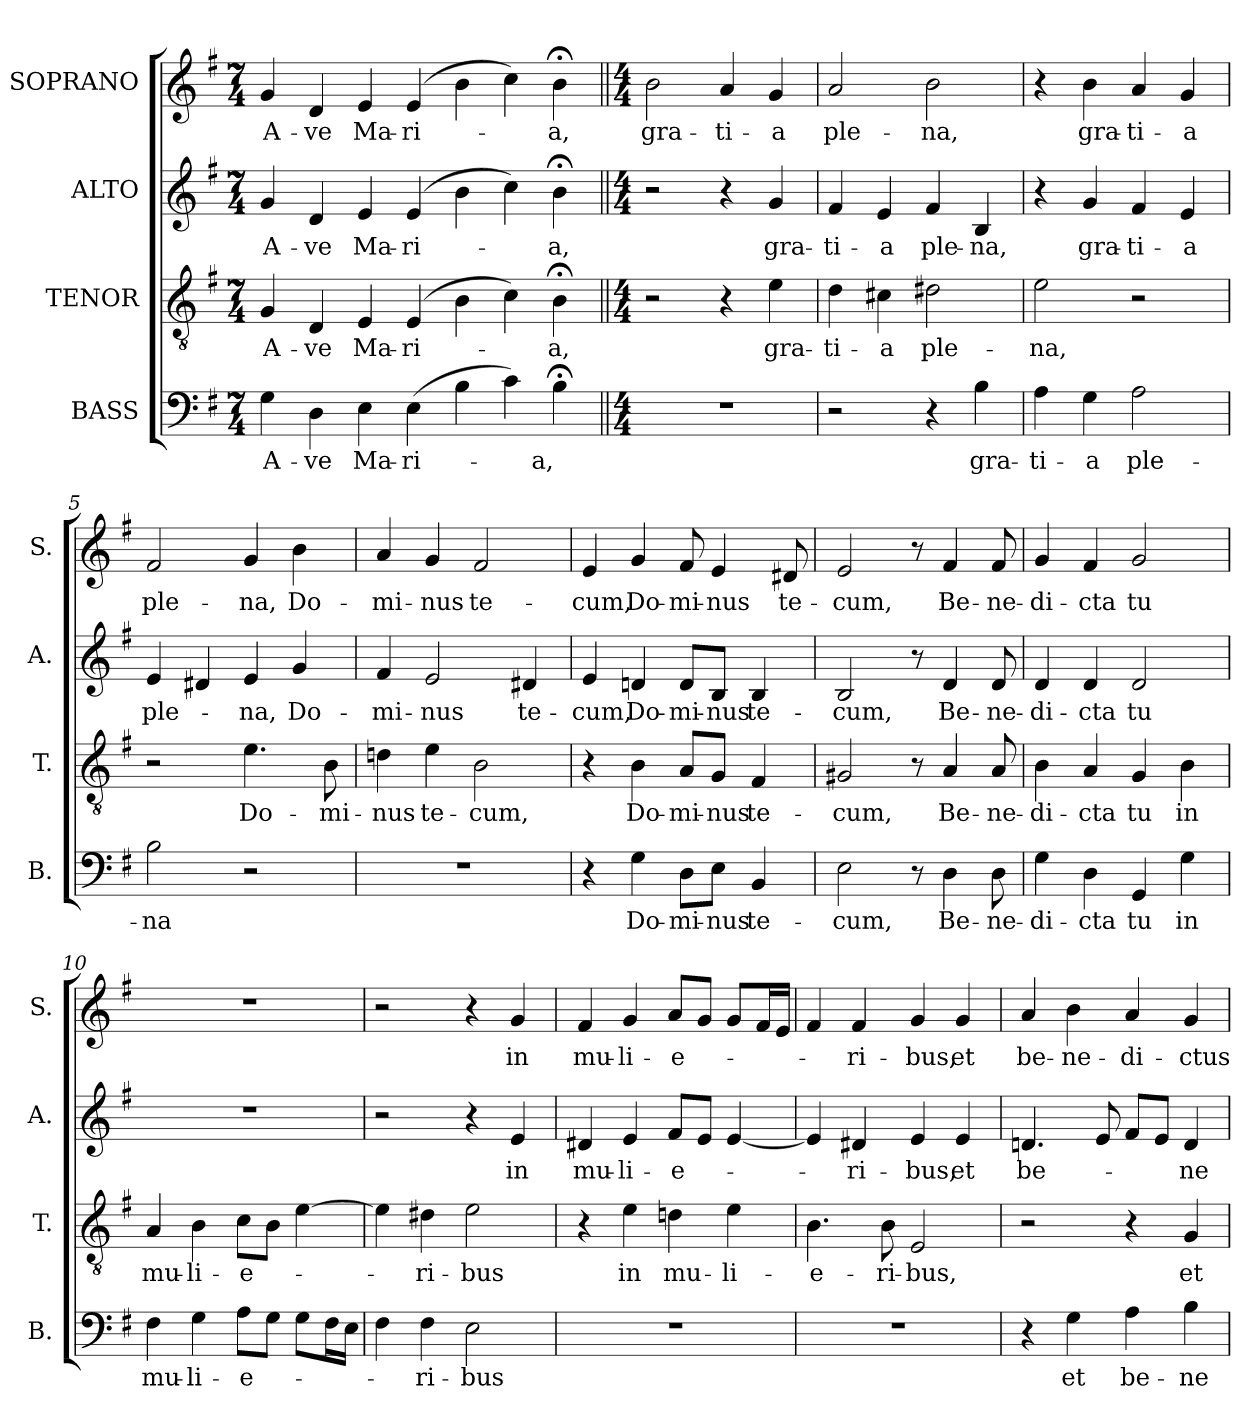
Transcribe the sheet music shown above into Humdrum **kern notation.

**kern	**text	**kern	**text	**kern	**text	**kern	**text
*part4	*part4	*part3	*part3	*part2	*part2	*part1	*part1
*staff4	*staff4	*staff3	*staff3	*staff2	*staff2	*staff1	*staff1
*I"BASS	*	*I"TENOR	*	*I"ALTO	*	*I"SOPRANO	*
*I'B.	*	*I'T.	*	*I'A.	*	*I'S.	*
*clefF4	*	*clefGv2	*	*clefG2	*	*clefG2	*
*	*	*ITrd7c12	*	*	*	*	*
*k[f#]	*	*k[f#]	*	*k[f#]	*	*k[f#]	*
*G:	*	*G:	*	*G:	*	*G:	*
*M7/4	*	*M7/4	*	*M7/4	*	*M7/4	*
=1	=1	=1	=1	=1	=1	=1	=1
!	!LO:LY:b	!	!LO:LY:b	!	!LO:LY:b	!	!LO:LY:b
4G\	A-	4GG/	A-	4g/	A-	4g/	A-
!	!LO:LY:b	!	!LO:LY:b	!	!LO:LY:b	!	!LO:LY:b
4D\	-ve	4DD/	-ve	4d/	-ve	4d/	-ve
!	!LO:LY:b	!	!LO:LY:b	!	!LO:LY:b	!	!LO:LY:b
4E\	Ma-	4EE/	Ma-	4e/	Ma-	4e/	Ma-
!	!LO:LY:b	!	!LO:LY:b	!	!LO:LY:b	!	!LO:LY:b
(>4E\	-ri-	(<4EE/	-ri-	(<4e/	-ri-	(<4e/	-ri-
4B\	.	4BB\	.	4b\	.	4b\	.
4c\)	.	4C\)	.	4cc\)	.	4cc\)	.
!	!LO:LY:b	!	!LO:LY:b	!	!LO:LY:b	!	!LO:LY:b
4B;<\	-a,	4BB;<\	-a,	4b;<\	-a,	4b;<\	-a,
=2||	=2||	=2||	=2||	=2||	=2||	=2||	=2||
*M4/4	*	*M4/4	*	*M4/4	*	*M4/4	*
!	!	!	!	!	!	!	!LO:LY:b
1r	.	2r	.	2r	.	2b\	gra-
!	!	!	!	!	!	!	!LO:LY:b
.	.	4r	.	4r	.	4a/	-ti-
!	!	!	!LO:LY:b	!	!LO:LY:b	!	!LO:LY:b
.	.	4E\	gra-	4g/	gra-	4g/	-a
=3	=3	=3	=3	=3	=3	=3	=3
!	!	!	!LO:LY:b	!	!LO:LY:b	!	!LO:LY:b
2r	.	4D\	-ti-	4f#/	-ti-	2a/	ple-
!	!	!	!LO:LY:b	!	!LO:LY:b	!	!
.	.	4C#X\	-a	4e/	-a	.	.
!	!	!	!LO:LY:b	!	!LO:LY:b	!	!LO:LY:b
4r	.	2D#X\	ple-	4f#/	ple-	2b\	-na,
!	!LO:LY:b	!	!	!	!LO:LY:b	!	!
4B\	gra-	.	.	4B/	-na,	.	.
=4	=4	=4	=4	=4	=4	=4	=4
!	!LO:LY:b	!	!LO:LY:b	!	!	!	!
4A\	-ti-	2E\	-na,	4r	.	4r	.
!	!LO:LY:b	!	!	!	!LO:LY:b	!	!LO:LY:b
4G\	-a	.	.	4g/	gra-	4b\	gra-
!	!LO:LY:b	!	!	!	!LO:LY:b	!	!LO:LY:b
2A\	ple-	2r	.	4f#/	-ti-	4a/	-ti-
!	!	!	!	!	!LO:LY:b	!	!LO:LY:b
.	.	.	.	4e/	-a	4g/	-a
!!LO:LB:g=z
=5	=5	=5	=5	=5	=5	=5	=5
!	!LO:LY:b	!	!	!	!LO:LY:b	!	!LO:LY:b
2B\	-na	2r	.	4e/	ple-	2f#/	ple-
.	.	.	.	4d#X/	.	.	.
!	!	!	!LO:LY:b	!	!LO:LY:b	!	!LO:LY:b
2r	.	4.E\	Do-	4e/	-na,	4g/	-na,
!	!	!	!	!	!LO:LY:b	!	!LO:LY:b
.	.	.	.	4g/	Do-	4b\	Do-
!	!	!	!LO:LY:b	!	!	!	!
.	.	8BB\	-mi-	.	.	.	.
=6	=6	=6	=6	=6	=6	=6	=6
!	!	!	!LO:LY:b	!	!LO:LY:b	!	!LO:LY:b
1r	.	4Dn\	-nus	4f#/	-mi-	4a/	-mi-
!	!	!	!LO:LY:b	!	!LO:LY:b	!	!LO:LY:b
.	.	4E\	te-	2e/	-nus	4g/	-nus
!	!	!	!LO:LY:b	!	!	!	!LO:LY:b
.	.	2BB\	-cum,	.	.	2f#/	te-
!	!	!	!	!	!LO:LY:b	!	!
.	.	.	.	4d#X/	te-	.	.
=7	=7	=7	=7	=7	=7	=7	=7
!	!	!	!	!	!LO:LY:b	!	!LO:LY:b
4r	.	4r	.	4e/	-cum,	4e/	-cum,
!	!LO:LY:b	!	!LO:LY:b	!	!LO:LY:b	!	!LO:LY:b
4G\	Do-	4BB\	Do-	4dn/	Do-	4g/	Do-
!	!LO:LY:b	!	!LO:LY:b	!	!LO:LY:b	!	!LO:LY:b
8D\L	-mi-	8AA/L	-mi-	8d/L	-mi-	8f#/	-mi-
!	!LO:LY:b	!	!LO:LY:b	!	!LO:LY:b	!	!LO:LY:b
8E\J	-nus	8GG/J	-nus	8B/J	-nus	4e/	-nus
!	!LO:LY:b	!	!LO:LY:b	!	!LO:LY:b	!	!
4BB/	te-	4FF#/	te-	4B/	te-	.	.
!	!	!	!	!	!	!	!LO:LY:b
.	.	.	.	.	.	8d#X/	te-
=8	=8	=8	=8	=8	=8	=8	=8
!	!LO:LY:b	!	!LO:LY:b	!	!LO:LY:b	!	!LO:LY:b
2E\	-cum,	2GG#X/	-cum,	2B/	-cum,	2e/	-cum,
8r	.	8r	.	8r	.	8r	.
!	!LO:LY:b	!	!LO:LY:b	!	!LO:LY:b	!	!LO:LY:b
4D\	Be-	4AA/	Be-	4d/	Be-	4f#/	Be-
!	!LO:LY:b	!	!LO:LY:b	!	!LO:LY:b	!	!LO:LY:b
8D\	-ne-	8AA/	-ne-	8d/	-ne-	8f#/	-ne-
=9	=9	=9	=9	=9	=9	=9	=9
!	!LO:LY:b	!	!LO:LY:b	!	!LO:LY:b	!	!LO:LY:b
4G\	-di-	4BB\	-di-	4d/	-di-	4g/	-di-
!	!LO:LY:b	!	!LO:LY:b	!	!LO:LY:b	!	!LO:LY:b
4D\	-cta	4AA/	-cta	4d/	-cta	4f#/	-cta
!	!LO:LY:b	!	!LO:LY:b	!	!LO:LY:b	!	!LO:LY:b
4GG/	tu	4GG/	tu	2d/	tu	2g/	tu
!	!LO:LY:b	!	!LO:LY:b	!	!	!	!
4G\	in	4BB\	in	.	.	.	.
!!LO:LB:g=z
=10	=10	=10	=10	=10	=10	=10	=10
!	!LO:LY:b	!	!LO:LY:b	!	!	!	!
4F#\	mu-	4AA/	mu-	1r	.	1r	.
!	!LO:LY:b	!	!LO:LY:b	!	!	!	!
4G\	-li-	4BB\	-li-	.	.	.	.
!	!LO:LY:b	!	!LO:LY:b	!	!	!	!
8A\L	-e-	8C\L	-e-	.	.	.	.
8G\J	.	8BB\J	.	.	.	.	.
8G\L	.	[>4E\	.	.	.	.	.
16F#\L	.	.	.	.	.	.	.
16E\JJ	.	.	.	.	.	.	.
=11	=11	=11	=11	=11	=11	=11	=11
4F#\	.	4E\]	.	2r	.	2r	.
!	!LO:LY:b	!	!LO:LY:b	!	!	!	!
4F#\	-ri-	4D#X\	-ri-	.	.	.	.
!	!LO:LY:b	!	!LO:LY:b	!	!	!	!
2E\	-bus	2E\	-bus	4r	.	4r	.
!	!	!	!	!	!LO:LY:b	!	!LO:LY:b
.	.	.	.	4e/	in	4g/	in
=12	=12	=12	=12	=12	=12	=12	=12
!	!	!	!	!	!LO:LY:b	!	!LO:LY:b
1r	.	4r	.	4d#X/	mu-	4f#/	mu-
!	!	!	!LO:LY:b	!	!LO:LY:b	!	!LO:LY:b
.	.	4E\	in	4e/	-li-	4g/	-li-
!	!	!	!LO:LY:b	!	!LO:LY:b	!	!LO:LY:b
.	.	4Dn\	mu-	8f#/L	-e-	8a/L	-e-
.	.	.	.	8e/J	.	8g/J	.
!	!	!	!LO:LY:b	!	!	!	!
.	.	4E\	-li-	[<4e/	.	8g/L	.
.	.	.	.	.	.	16f#/L	.
.	.	.	.	.	.	16e/JJ	.
=13	=13	=13	=13	=13	=13	=13	=13
!	!	!	!LO:LY:b	!	!	!	!
1r	.	4.BB\	-e-	4e/]	.	4f#/	.
!	!	!	!	!	!LO:LY:b	!	!LO:LY:b
.	.	.	.	4d#X/	-ri-	4f#/	-ri-
!	!	!	!LO:LY:b	!	!	!	!
.	.	8BB\	-ri-	.	.	.	.
!	!	!	!LO:LY:b	!	!LO:LY:b	!	!LO:LY:b
.	.	2EE/	-bus,	4e/	-bus,	4g/	-bus,
!	!	!	!	!	!LO:LY:b	!	!LO:LY:b
.	.	.	.	4e/	et	4g/	et
=14	=14	=14	=14	=14	=14	=14	=14
!	!	!	!	!	!LO:LY:b	!	!LO:LY:b
4r	.	2r	.	4.dn/	be-	4a/	be-
!	!LO:LY:b	!	!	!	!	!	!LO:LY:b
4G\	et	.	.	.	.	4b\	-ne-
.	.	.	.	8e/	.	.	.
!	!LO:LY:b	!	!	!	!	!	!LO:LY:b
4A\	be-	4r	.	8f#/L	.	4a/	-di-
.	.	.	.	8e/J	.	.	.
!	!LO:LY:b	!	!LO:LY:b	!	!LO:LY:b	!	!LO:LY:b
4B\	-ne-	4GG/	et	4d/	-ne-	4g/	-ctus
=	=	=	=	=	=	=	=
*-	*-	*-	*-	*-	*-	*-	*-
